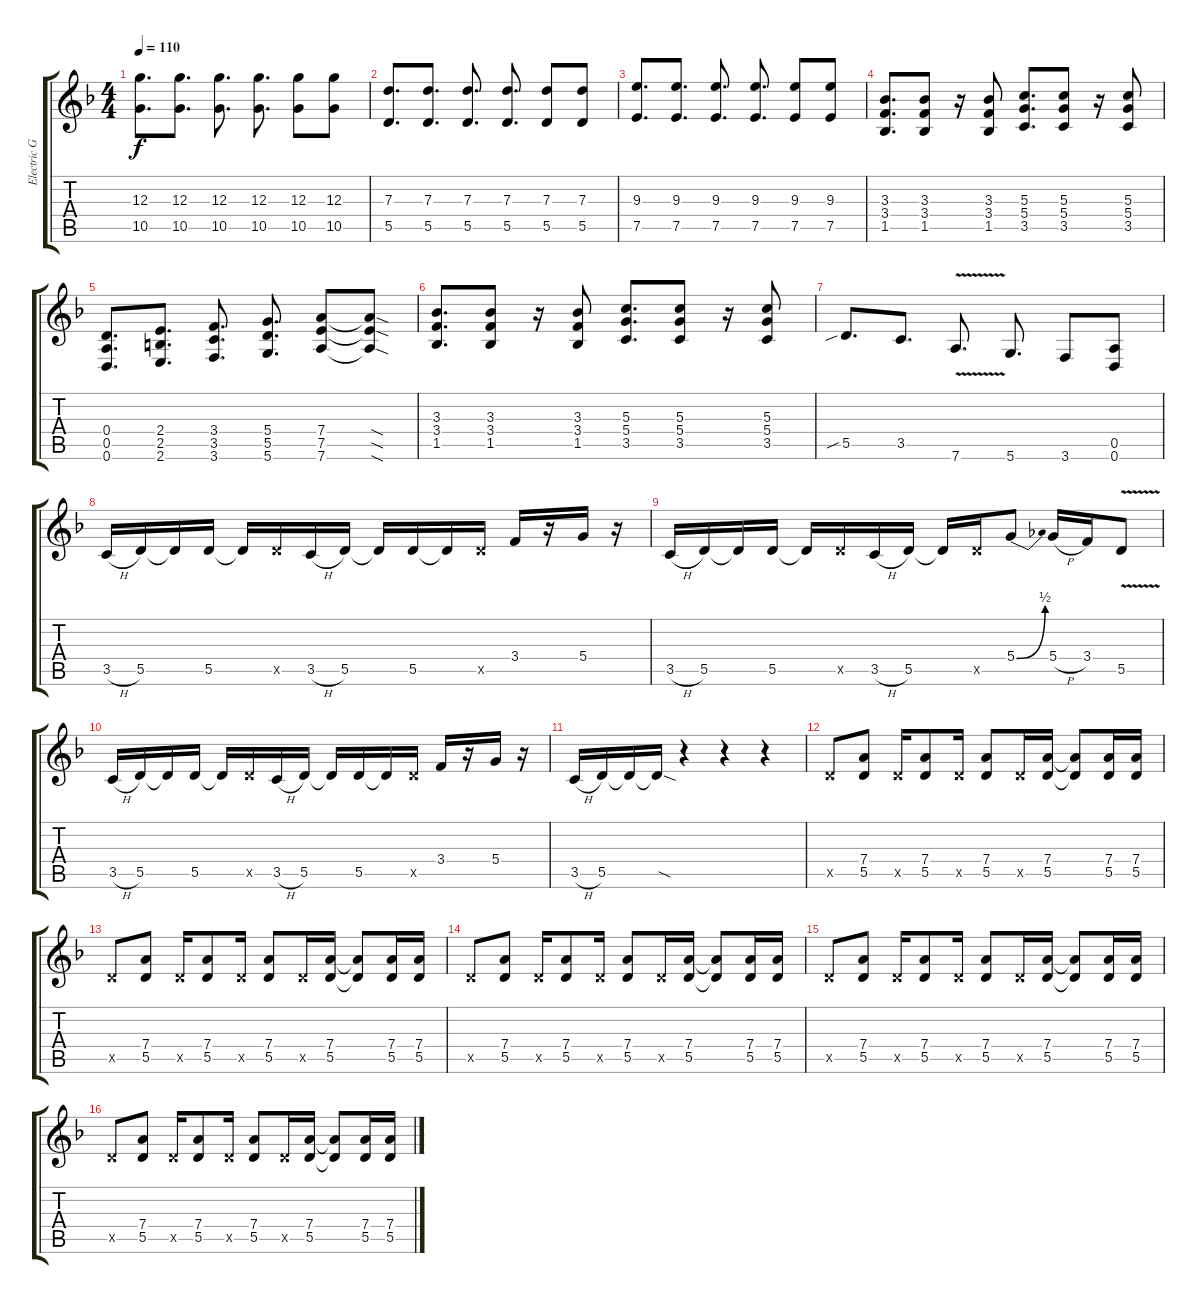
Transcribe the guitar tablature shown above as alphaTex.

\track ("Electric Guitar 2" "Electric G") {instrument distortionguitar}
\staff {score tabs}
\tuning (E4 B3 G3 D3 A2 D2) {hide}
\ts (4 4)
\tempo 110
\clef g2
\ks dminor
(12.3 10.5).8{d dy f} (12.3 10.5).8{d} (12.3 10.5).8{d} (12.3 10.5).8{d} (12.3 10.5).8 (12.3 10.5).8 |
(7.3 5.5).8{d} (7.3 5.5).8{d} (7.3 5.5).8{d} (7.3 5.5).8{d} (7.3 5.5).8 (7.3 5.5).8 |
(9.3 7.5).8{d} (9.3 7.5).8{d} (9.3 7.5).8{d} (9.3 7.5).8{d} (9.3 7.5).8 (9.3 7.5).8 |
(3.3 3.4 1.5).8{d} (3.3 3.4 1.5).8 r.16 (3.3 3.4 1.5).8 (5.3 5.4 3.5).8{d} (5.3 5.4 3.5).8 r.16 (5.3 5.4 3.5).8 |
(0.4 0.5 0.6).8{d} (2.4 2.5 2.6).8{d} (3.4 3.5 3.6).8{d} (5.4 5.5 5.6).8{d} (7.4 7.5 7.6).8 (7.4{sod t} 7.5{sod t} 7.6{sod t}).8 |
(3.3 3.4 1.5).8{d} (3.3 3.4 1.5).8 r.16 (3.3 3.4 1.5).8 (5.3 5.4 3.5).8{d} (5.3 5.4 3.5).8 r.16 (5.3 5.4 3.5).8 |
5.5{sib}.8{d} 3.5.8{d} 7.6{v}.8{d} 5.6.8{d} 3.6.8 (0.5 0.6).8 |
3.5{h}.16 5.5.16 5.5{t}.16 5.5.16 5.5{t}.16 5.5{x}.16 3.5{h}.16 5.5.16 5.5{t}.16 5.5.16 5.5{t}.16 5.5{x}.16 3.4.16 r.16 5.4.16 r.16 |
3.5{h}.16 5.5.16 5.5{t}.16 5.5.16 5.5{t}.16 5.5{x}.16 3.5{h}.16 5.5.16 5.5{t}.16 5.5{x}.16 5.4{be (bend 0 0 60 2)}.8 5.4{h}.16 3.4.16 5.5{v}.8 |
3.5{h}.16 5.5.16 5.5{t}.16 5.5.16 5.5{t}.16 5.5{x}.16 3.5{h}.16 5.5.16 5.5{t}.16 5.5.16 5.5{t}.16 5.5{x}.16 3.4.16 r.16 5.4.16 r.16 |
3.5{h}.16 5.5.16 5.5{t}.16 5.5{sod t}.16 r.4 r.4 r.4 |
5.5{x}.8 (7.4 5.5).8 5.5{x}.16 (7.4 5.5).8 5.5{x}.16 (7.4 5.5).8 5.5{x}.16 (7.4 5.5).16 (7.4{t} 5.5{t}).8 (7.4 5.5).16 (7.4 5.5).16 |
5.5{x}.8 (7.4 5.5).8 5.5{x}.16 (7.4 5.5).8 5.5{x}.16 (7.4 5.5).8 5.5{x}.16 (7.4 5.5).16 (7.4{t} 5.5{t}).8 (7.4 5.5).16 (7.4 5.5).16 |
5.5{x}.8 (7.4 5.5).8 5.5{x}.16 (7.4 5.5).8 5.5{x}.16 (7.4 5.5).8 5.5{x}.16 (7.4 5.5).16 (7.4{t} 5.5{t}).8 (7.4 5.5).16 (7.4 5.5).16 |
5.5{x}.8 (7.4 5.5).8 5.5{x}.16 (7.4 5.5).8 5.5{x}.16 (7.4 5.5).8 5.5{x}.16 (7.4 5.5).16 (7.4{t} 5.5{t}).8 (7.4 5.5).16 (7.4 5.5).16 |
5.5{x}.8 (7.4 5.5).8 5.5{x}.16 (7.4 5.5).8 5.5{x}.16 (7.4 5.5).8 5.5{x}.16 (7.4 5.5).16 (7.4{t} 5.5{t}).8 (7.4 5.5).16 (7.4 5.5).16
